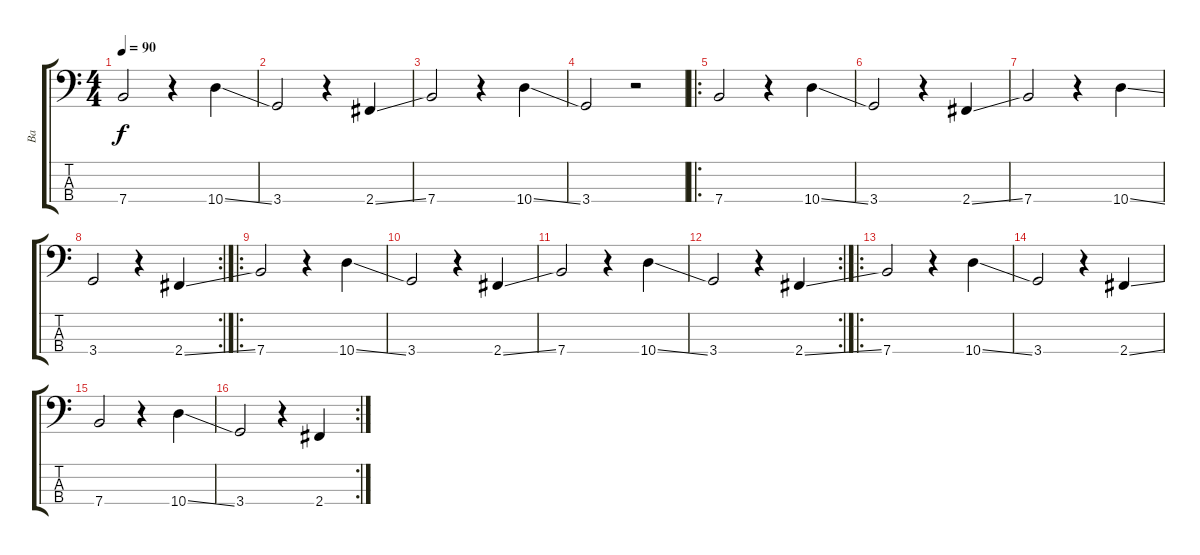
\track ("Ba" "Ba") {instrument electricbassfinger}
\staff {score tabs}
\tuning (G2 D2 A1 E1) {hide}
\ts (4 4)
\tempo 90
\clef f4
\ks c
7.4.2{dy f} r.4 10.4{ss}.4 |
3.4.2 r.4 2.4{ss}.4 |
7.4.2 r.4 10.4{ss}.4 |
3.4.2 r.2 |
\ro
7.4.2 r.4 10.4{ss}.4 |
3.4.2 r.4 2.4{ss}.4 |
7.4.2 r.4 10.4{ss}.4 |
\rc 2
3.4.2 r.4 2.4{ss}.4 |
\ro
7.4.2 r.4 10.4{ss}.4 |
3.4.2 r.4 2.4{ss}.4 |
7.4.2 r.4 10.4{ss}.4 |
\rc 2
3.4.2 r.4 2.4{ss}.4 |
\ro
7.4.2 r.4 10.4{ss}.4 |
3.4.2 r.4 2.4{ss}.4 |
7.4.2 r.4 10.4{ss}.4 |
\rc 2
3.4.2 r.4 2.4{ss}.4
